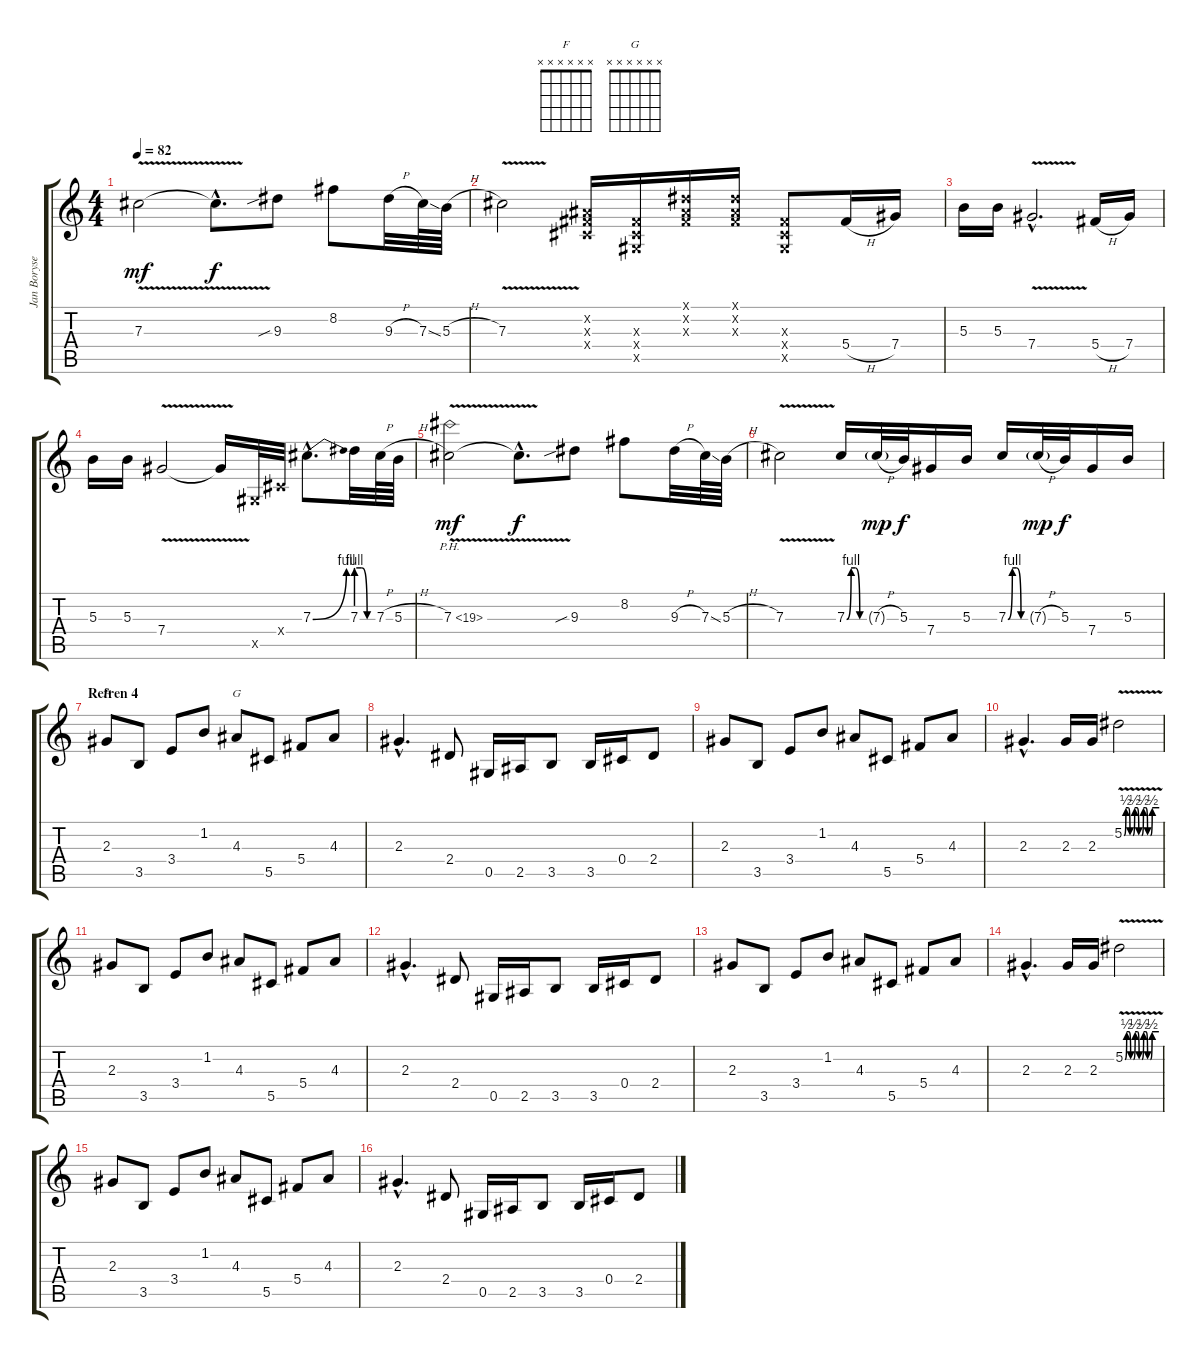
\track ("Jan Borysewicz" "Jan Boryse") {instrument distortionguitar}
\staff {score tabs}
\tuning (Eb4 Bb3 Gb3 Db3 Ab2 Eb2) {hide}
\chord ("F" x x x x x x)
\chord ("G" x x x x x x)
\ts (4 4)
\tempo 82
\clef g2
\ks c
7.3{v}.2{dy mf} 7.3{hac t}.8{d dy f} 9.3{sib}.8 8.2.8 9.3{h}.32 7.3{ss}.64 5.3{h}.64 |
7.3{v}.2 (0.2{x} 0.3{x} 0.4{x}).16 (0.3{x} 0.4{x} 0.5{x}).16 (0.1{x} 0.2{x} 0.3{x}).16 (0.1{x} 0.2{x} 0.3{x}).16 (0.3{x} 0.4{x} 0.5{x}).8 5.4{h}.16 7.4.16 |
5.3.16 5.3.16 7.4{v hac}.2{d} 5.4{h}.16 7.4.16 |
5.3.16 5.3.16 7.4{v}.2 7.4{t}.16 0.5{x}.32 0.4{x}.32 7.3{be (bend 0 0 60 4) hac}.8{d} 7.3{be (custom 0 4 20 4 40 0 60 0)}.32 7.3{h}.64 5.3{h}.64 |
7.3{ph 12 v}.2{dy mf} 7.3{hac t}.8{d dy f} 9.3{sib}.8 8.2.8 9.3{h}.32 7.3{ss}.64 5.3{h}.64 |
7.3{v}.2 7.3{be (custom 0 0 15 4 30 4 45 0 60 0)}.16 7.3{h g}.32{dy mp} 5.3.32{dy f} 7.4.16 5.3.16 7.3{be (custom 0 0 15 4 30 4 45 0 60 0)}.16 7.3{h g}.32{dy mp} 5.3.32{dy f} 7.4.16 5.3.16 |
\section ("" "Refren 4")
2.3.8{ch "F"} 3.5.8 3.4.8 1.2.8 4.3.8{ch "G"} 5.5.8 5.4.8 4.3.8 |
2.3{hac}.4{d} 2.4.8 0.5.16 2.5.16 3.5.8 3.5.16 0.4.16 2.4.8 |
2.3.8 3.5.8 3.4.8 1.2.8 4.3.8 5.5.8 5.4.8 4.3.8 |
2.3{hac}.4{d} 2.3.16 2.3.16 5.2{be (custom 0 0 3 2 7 2 10 0 15 0 18 2 22 2 25 0 30 0 33 2 37 2 40 0 45 0 48 2 60 2) v}.2 |
2.3.8 3.5.8 3.4.8 1.2.8 4.3.8 5.5.8 5.4.8 4.3.8 |
2.3{hac}.4{d} 2.4.8 0.5.16 2.5.16 3.5.8 3.5.16 0.4.16 2.4.8 |
2.3.8 3.5.8 3.4.8 1.2.8 4.3.8 5.5.8 5.4.8 4.3.8 |
2.3{hac}.4{d} 2.3.16 2.3.16 5.2{be (custom 0 0 3 2 7 2 10 0 15 0 18 2 22 2 25 0 30 0 33 2 37 2 40 0 45 0 48 2 60 2) v}.2 |
2.3.8 3.5.8 3.4.8 1.2.8 4.3.8 5.5.8 5.4.8 4.3.8 |
2.3{hac}.4{d} 2.4.8 0.5.16 2.5.16 3.5.8 3.5.16 0.4.16 2.4.8
